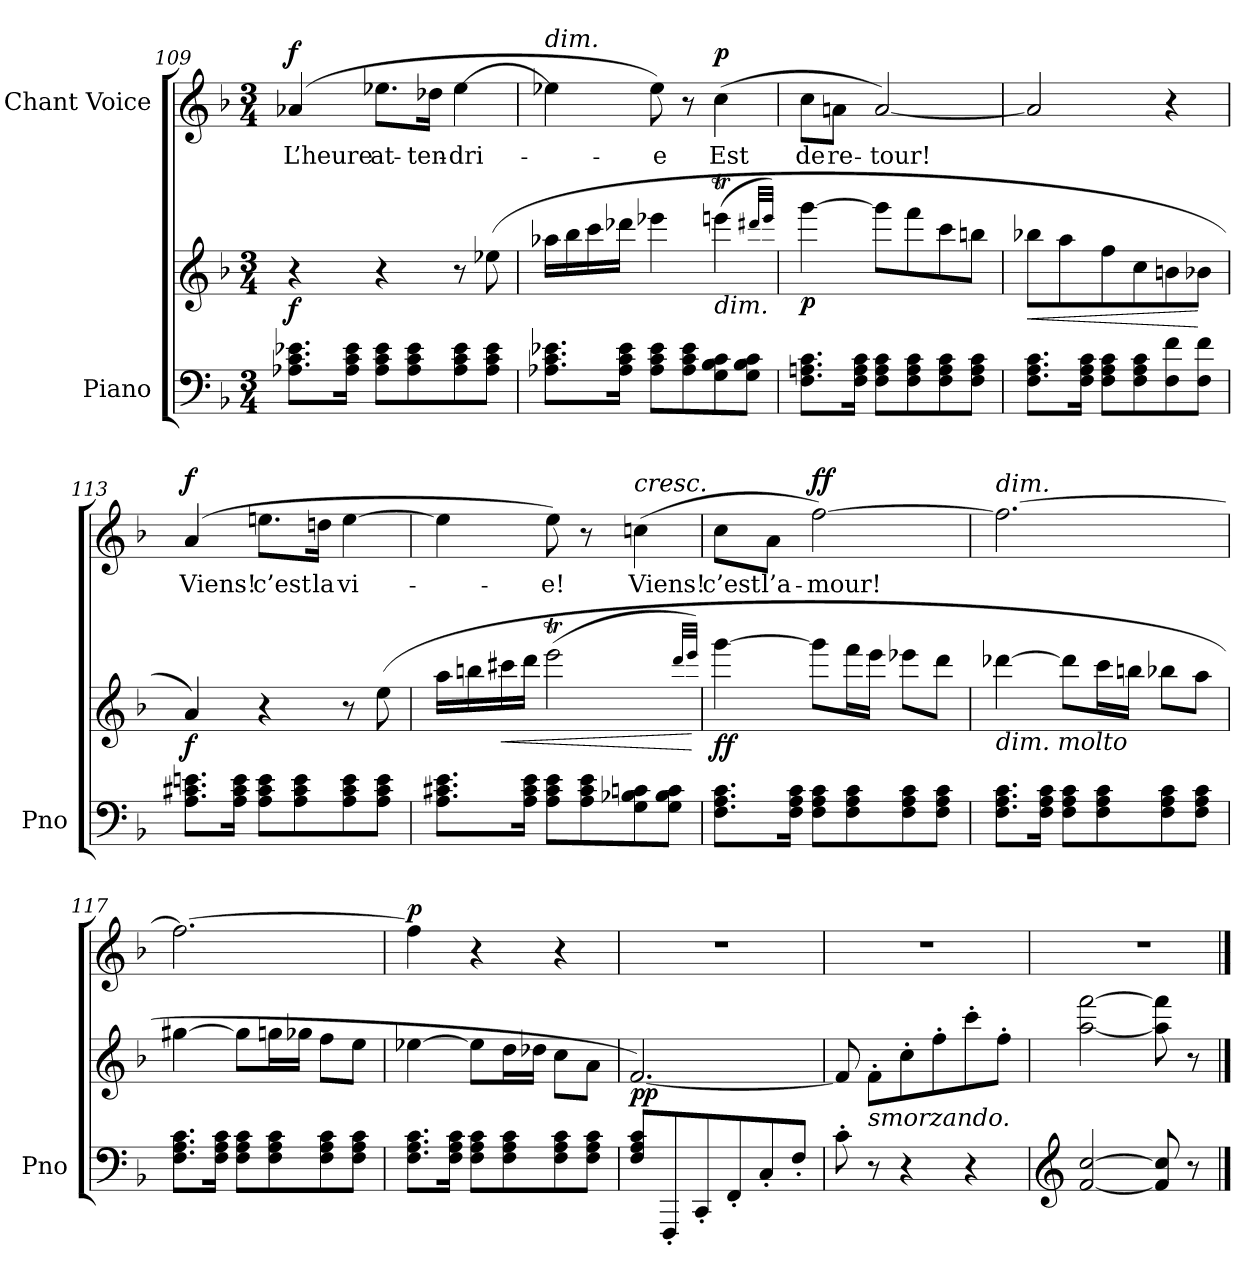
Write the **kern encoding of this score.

**kern	**kern	**dynam	**kern	**text	**dynam
*part2	*part2	*part2	*part1	*part1	*part1
*staff3	*staff2	*staff2/3	*staff1	*staff1	*staff1
*I"Piano	*	*	*I"Chant Voice	*	*
*I'Pno	*	*	*	*	*
*clefF4	*clefG2	*	*clefG2	*	*
*k[b-]	*k[b-]	*	*k[b-]	*	*
*M3/4	*M3/4	*	*M3/4	*	*
=109	=109	=109	=109	=109	=109
!	!	!LO:DY:b	!	!	!LO:DY:a
8.A-X\ 8.c\ 8.e-X\L	4r	f	(4a-X/	L’heure	f
16A-\ 16c\ 16e-\Jk	.	.	.	.	.
8A-\ 8c\ 8e-\L	4r	.	8.ee-X\L	at-	.
8A-\ 8c\ 8e-\	.	.	.	.	.
.	.	.	16dd-X\Jk	-ten-	.
8A-\ 8c\ 8e-\	8r	.	[4ee-\	-dri-	.
8A-\ 8c\ 8e-\J	(8ee-X\	.	.	.	.
=110	=110	=110	=110	=110	=110
!	!	!	!LO:TX:a:i:t=dim.	!	!
8.A-X\ 8.c\ 8.e-X\L	16aa-X\LL	.	4ee-X\]	.	.
.	16bb-\	.	.	.	.
.	16ccc\	.	.	.	.
16A-\ 16c\ 16e-\Jk	16ddd-X\JJ	.	.	.	.
8A-\ 8c\ 8e-\L	4eee-X\	.	8ee-\)	-e	.
8A-\ 8c\ 8e-\	.	.	8r	.	.
!	!LO:TX:b:i:t=dim.	!	!	!	!
!	!	!	!	!	!LO:DY:a
8G\ 8B-\ 8c\	(<4eeent\	.	(4cc\	Est	p
8G\ 8B-\ 8c\J	.	.	.	.	.
.	32qddd#X/LLL	.	.	.	.
.	32qeee/JJJ)	.	.	.	.
=111	=111	=111	=111	=111	=111
!	!	!LO:DY:b	!	!	!
8.F\ 8.An\ 8.c\L	[4ggg\	p	8cc\L	de	.
.	.	.	8an\J	re-	.
16F\ 16A\ 16c\Jk	.	.	.	.	.
8F\ 8A\ 8c\L	8ggg\L]	.	[2a/)	-tour!	.
8F\ 8A\ 8c\	8fff\	.	.	.	.
8F\ 8A\ 8c\	8ccc\	.	.	.	.
8F\ 8A\ 8c\J	8bbn\J	.	.	.	.
=112	=112	=112	=112	=112	=112
!	!	!LO:HP:b	!	!	!
8.F\ 8.A\ 8.c\L	8bb-X\L	<	2a/]	.	.
.	8aa\	.	.	.	.
16F\ 16A\ 16c\Jk	.	.	.	.	.
8F\ 8A\ 8c\L	8ff\	.	.	.	.
8F\ 8A\ 8c\	8cc\	.	.	.	.
8F\ 8f\	8bn\	.	4r	.	.
8F\ 8f\J	8b-X\J	[	.	.	.
=113	=113	=113	=113	=113	=113
!	!	!LO:DY:b	!	!	!LO:DY:a
8.A\ 8.c#X\ 8.en\L	4a/)	f	(4a/	Viens!	f
16A\ 16c#\ 16e\Jk	.	.	.	.	.
8A\ 8c#\ 8e\L	4r	.	8.een\L	c’est	.
8A\ 8c#\ 8e\	.	.	.	.	.
.	.	.	16ddn\Jk	la	.
8A\ 8c#\ 8e\	8r	.	[4ee\	vi-	.
8A\ 8c#\ 8e\J	(8ee\	.	.	.	.
=114	=114	=114	=114	=114	=114
8.A\ 8.c#X\ 8.e\L	16aa\LL	.	4ee\]	.	.
.	16bbn\	.	.	.	.
!	!	!LO:HP:b	!	!	!
.	16ccc#X\	<	.	.	.
16A\ 16c#\ 16e\Jk	16ddd\JJ	.	.	.	.
8A\ 8c#\ 8e\L	(<2eeet\	.	8ee\)	-e!	.
8A\ 8c#\ 8e\	.	.	8r	.	.
!	!	!	!LO:TX:a:i:t=cresc.	!	!
8G\ 8B-X\ 8cn\	.	.	(4ccn\	Viens!	.
8G\ 8B-\ 8c\J	.	.	.	.	.
.	32qddd/LLL	.	.	.	.
.	32qeee/JJJ)	.	.	.	.
.	.	[	.	.	.
=115	=115	=115	=115	=115	=115
!	!	!LO:DY:b	!	!	!
8.F\ 8.A\ 8.c\L	[4ggg\	ff	8cc\L	c’est	.
.	.	.	8a\J	l’a-	.
16F\ 16A\ 16c\Jk	.	.	.	.	.
!	!	!	!	!	!LO:DY:a
8F\ 8A\ 8c\L	8ggg\L]	.	[2ff\)	-mour!	ff
8F\ 8A\ 8c\	16fff\L	.	.	.	.
.	16eee\JJ	.	.	.	.
8F\ 8A\ 8c\	8eee-X\L	.	.	.	.
8F\ 8A\ 8c\J	8ddd\J	.	.	.	.
=116	=116	=116	=116	=116	=116
!	!	!	!LO:TX:a:i:t=dim.	!	!
!	!LO:TX:b:i:t=dim. molto	!	!	!	!
8.F\ 8.A\ 8.c\L	[4ddd-X\	.	2.ff\_	.	.
16F\ 16A\ 16c\Jk	.	.	.	.	.
8F\ 8A\ 8c\L	8ddd-\L]	.	.	.	.
8F\ 8A\ 8c\	16ccc\L	.	.	.	.
.	16bbn\JJ	.	.	.	.
8F\ 8A\ 8c\	8bb-X\L	.	.	.	.
8F\ 8A\ 8c\J	8aa\J	.	.	.	.
=117	=117	=117	=117	=117	=117
8.F\ 8.A\ 8.c\L	[4gg#X\	.	2.ff\_	.	.
16F\ 16A\ 16c\Jk	.	.	.	.	.
8F\ 8A\ 8c\L	8gg#\L]	.	.	.	.
8F\ 8A\ 8c\	16ggn\L	.	.	.	.
.	16gg-X\JJ	.	.	.	.
8F\ 8A\ 8c\	8ff\L	.	.	.	.
8F\ 8A\ 8c\J	8ee\J	.	.	.	.
=118	=118	=118	=118	=118	=118
!	!	!	!	!	!LO:DY:a
8.F\ 8.A\ 8.c\L	[4ee-X\	.	4ff\]	.	p
16F\ 16A\ 16c\Jk	.	.	.	.	.
8F\ 8A\ 8c\L	8ee-\L]	.	4r	.	.
8F\ 8A\ 8c\	16dd\L	.	.	.	.
.	16dd-X\JJ	.	.	.	.
8F\ 8A\ 8c\	8cc\L	.	4r	.	.
8F\ 8A\ 8c\J	8a\J	.	.	.	.
=119	=119	=119	=119	=119	=119
!	!	!LO:DY:b	!	!	!
8F\ 8A\ 8c\L	[2.f/)	pp	2.r	.	.
8FFF'/	.	.	.	.	.
8CC'/	.	.	.	.	.
8FF'/	.	.	.	.	.
8C'/	.	.	.	.	.
8F'/J	.	.	.	.	.
=120	=120	=120	=120	=120	=120
8c'\	8f/]	.	2.r	.	.
!	!LO:TX:b:i:t=smorzando.	!	!	!	!
8r	8f'\L	.	.	.	.
4r	8cc'\	.	.	.	.
.	8ff'\	.	.	.	.
4r	8ccc'\	.	.	.	.
.	8ff'\J	.	.	.	.
=121	=121	=121	=121	=121	=121
*clefG2	*	*	*	*	*
[2f/ [2cc/	[2aa\ [2fff\	.	2.r	.	.
8f/] 8cc/]	8aa\] 8fff\]	.	.	.	.
8r	8r	.	.	.	.
==	==	==	==	==	==
*-	*-	*-	*-	*-	*-
